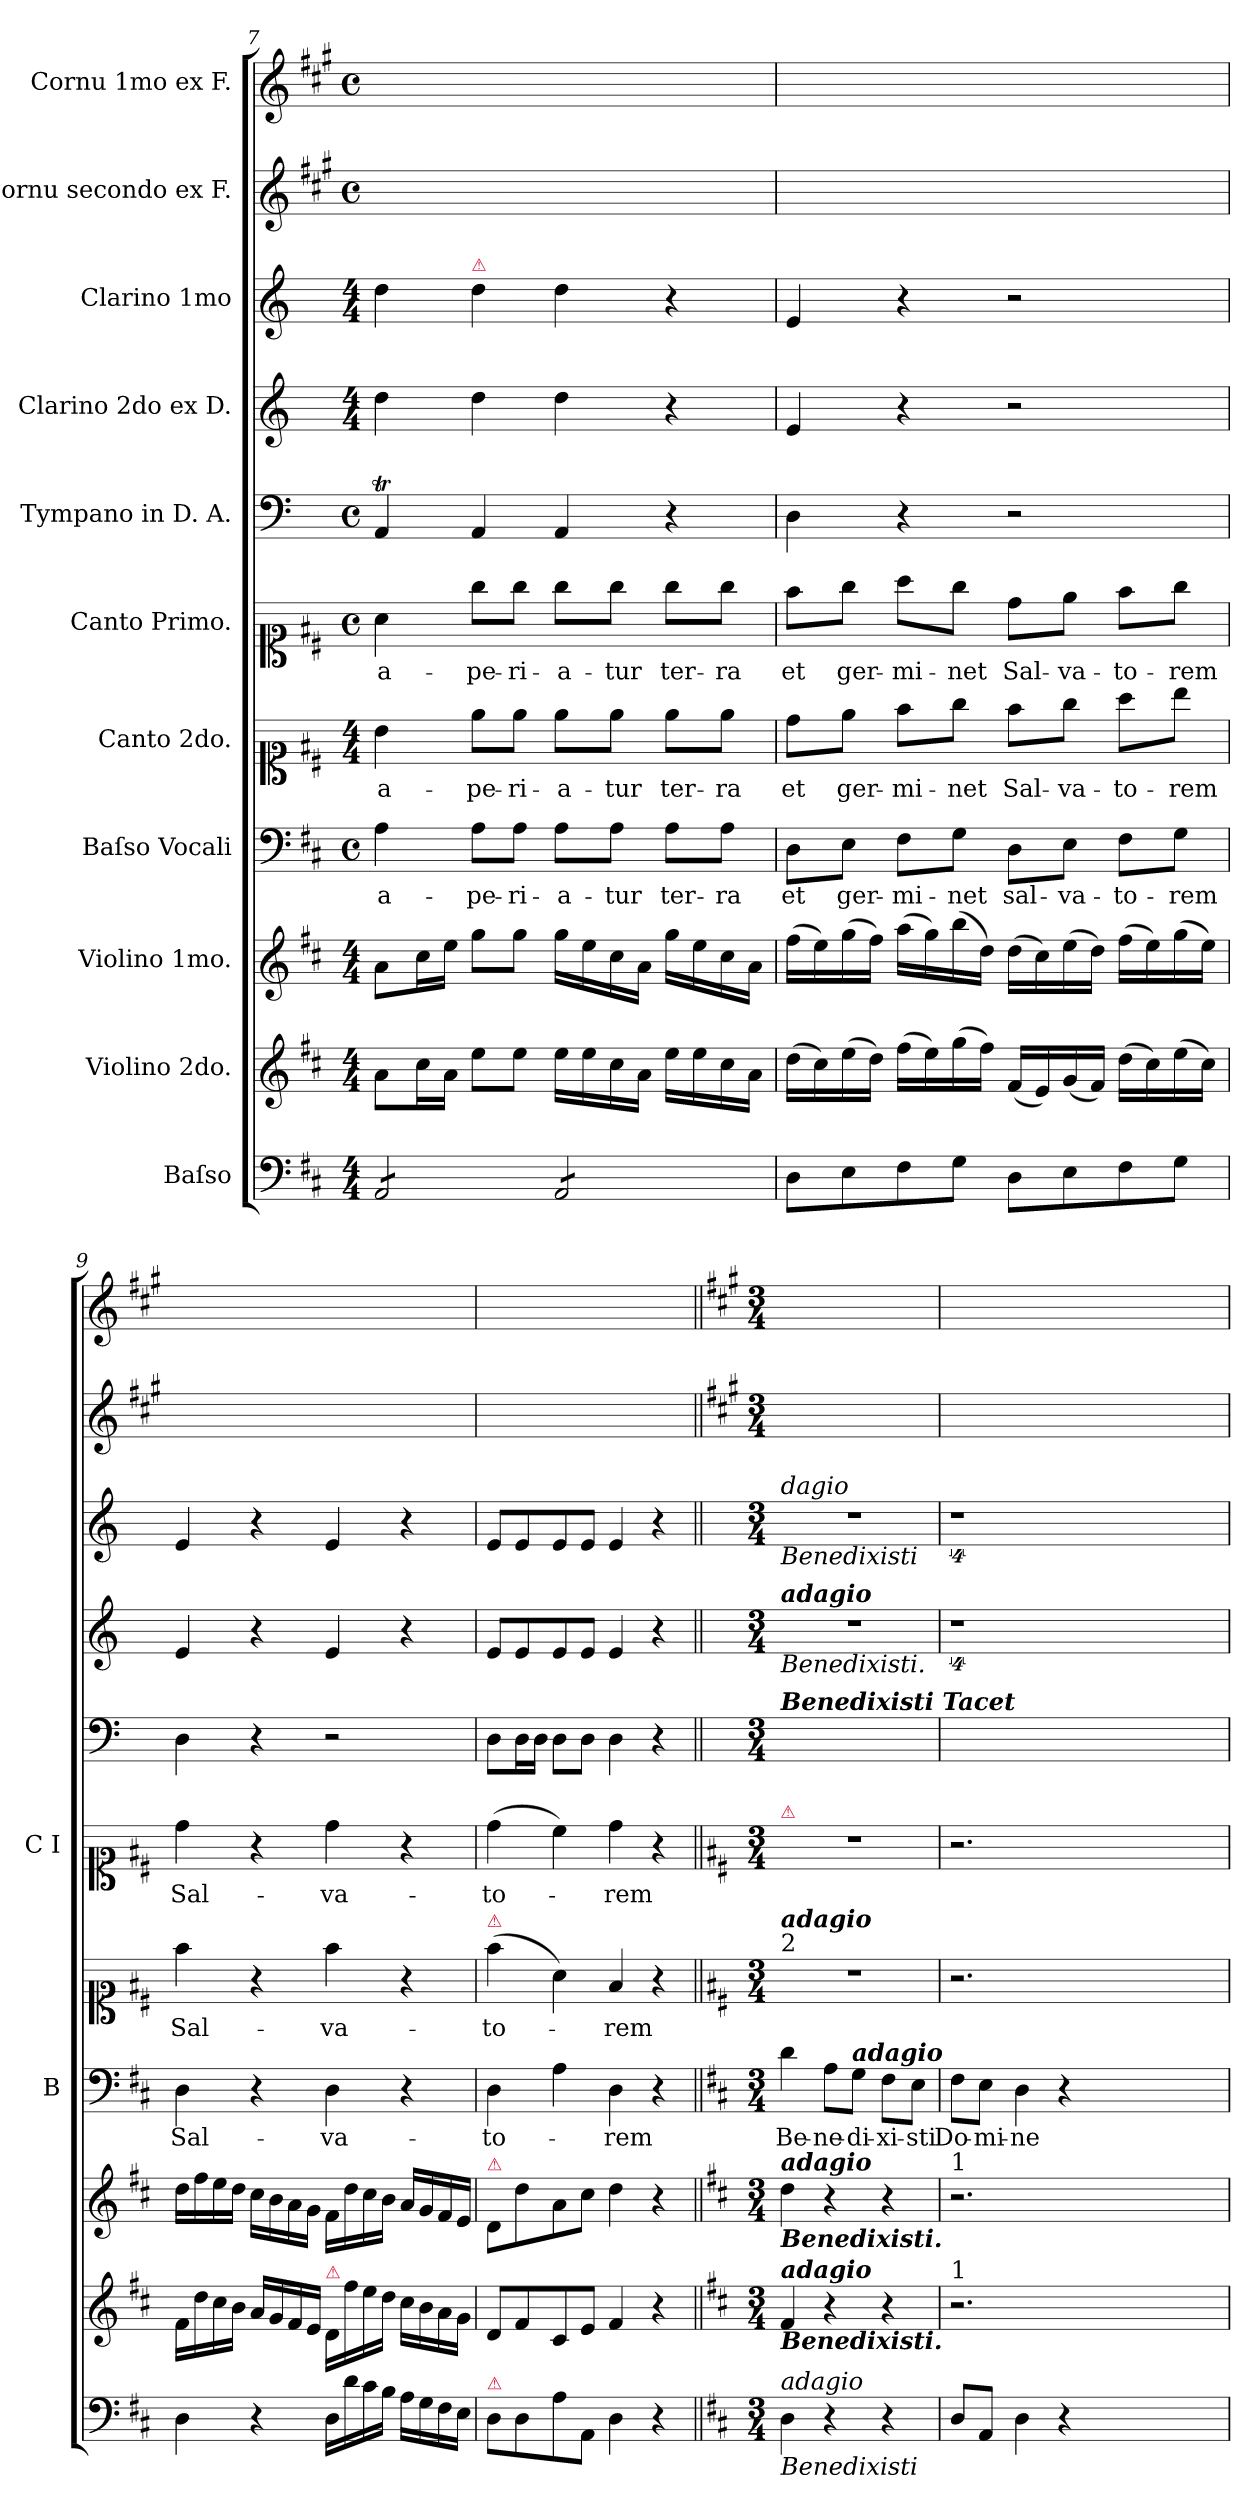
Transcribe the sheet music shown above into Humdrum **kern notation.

**kern	**kern	**kern	**kern	**text	**kern	**text	**kern	**text	**kern	**kern	**kern	**kern	**kern
*part11	*part10	*part9	*part8	*part8	*part7	*part7	*part6	*part6	*part5	*part4	*part3	*part2	*part1
*staff11	*staff10	*staff9	*staff8	*staff8	*staff7	*staff7	*staff6	*staff6	*staff5	*staff4	*staff3	*staff2	*staff1
*I"Baſso	*I"Violino 2do.	*I"Violino 1mo.	*I"Baſso Vocali	*	*I"Canto 2do.	*	*I"Canto Primo.	*	*I"Tympano in D. A.	*I"Clarino 2do ex D.	*I"Clarino 1mo	*I"Cornu secondo ex F.	*I"Cornu 1mo ex F.
*	*	*	*I'B	*	*	*	*I'C I	*	*	*	*	*	*
*clefF4	*clefG2	*clefG2	*clefF4	*	*clefC1	*	*clefC1	*	*clefF4	*clefG2	*clefG2	*clefG2	*clefG2
*	*	*	*	*	*	*	*	*	*	*ITrd-1c-2	*ITrd-1c-2	*ITrd4c7	*ITrd4c7
*k[f#c#]	*k[f#c#]	*k[f#c#]	*k[f#c#]	*	*k[f#c#]	*	*k[f#c#]	*	*k[]	*k[f#c#]	*k[f#c#]	*k[f#c#]	*k[f#c#]
*M4/4	*M4/4	*M4/4	*M4/4	*	*M4/4	*	*M4/4	*	*M4/4	*M4/4	*M4/4	*M4/4	*M4/4
*	*	*	*met(c)	*	*	*	*met(c)	*	*met(c)	*	*	*met(c)	*met(c)
=7	=7	=7	=7	=7	=7	=7	=7	=7	=7	=7	=7	=7	=7
*tremolo	*	*	*	*	*	*	*	*	*	*	*	*	*
8AA/L	8a\L	8a\L	4A\	a-	4b\	a-	4a\	a-	4AAT/	4ee\	4ee\	1ryy	1ryy
8AA/	16cc#\L	16cc#\L	.	.	.	.	.	.	.	.	.	.	.
.	16a\JJ	16ee\JJ	.	.	.	.	.	.	.	.	.	.	.
!	!	!	!	!	!	!	!	!	!	!	!LO:TX:a:color=crimson:t=⚠	!	!
8AA/	8ee\L	8gg\L	8A\L	-pe-	8ee\L	-pe-	8gg\L	-pe-	4AATTT/	4ee\	4ee\	.	.
8AA/J	8ee\J	8gg\J	8A\J	-ri-	8ee\J	-ri-	8gg\J	-ri-	.	.	.	.	.
8AA/L	16ee\LL	16gg\LL	8A\L	-a-	8ee\L	-a-	8gg\L	-a-	4AA/	4ee\	4ee\	.	.
.	16ee\	16ee\	.	.	.	.	.	.	.	.	.	.	.
8AA/	16cc#\	16cc#\	8A\J	-tur	8ee\J	-tur	8gg\J	-tur	.	.	.	.	.
.	16a\JJ	16a\JJ	.	.	.	.	.	.	.	.	.	.	.
8AA/	16ee\LL	16gg\LL	8A\L	ter-	8ee\L	ter-	8gg\L	ter-	4r	4r	4r	.	.
.	16ee\	16ee\	.	.	.	.	.	.	.	.	.	.	.
8AA/J	16cc#\	16cc#\	8A\J	-ra	8ee\J	-ra	8gg\J	-ra	.	.	.	.	.
*Xtremolo	*	*	*	*	*	*	*	*	*	*	*	*	*
.	16a\JJ	16a\JJ	.	.	.	.	.	.	.	.	.	.	.
=8	=8	=8	=8	=8	=8	=8	=8	=8	=8	=8	=8	=8	=8
8D\L	(16dd\LL	(16ff#\LL	8D\L	et	8dd\L	et	8ff#\L	et	4D\	4f#/	4f#/	1ryy	1ryy
.	16cc#\)	16ee\)	.	.	.	.	.	.	.	.	.	.	.
8E\	(16ee\	(16gg\	8E\J	ger-	8ee\J	ger-	8gg\J	ger-	.	.	.	.	.
.	16dd\JJ)	16ff#\JJ)	.	.	.	.	.	.	.	.	.	.	.
8F#\	(16ff#\LL	(16aa\LL	8F#\L	-mi-	8ff#\L	-mi-	8aa\L	-mi-	4r	4r	4r	.	.
.	16ee\)	16gg\)	.	.	.	.	.	.	.	.	.	.	.
8G\J	(16gg\	(16bb\	8G\J	-net	8gg\J	-net	8gg\J	-net	.	.	.	.	.
.	16ff#\JJ)	16dd\JJ)	.	.	.	.	.	.	.	.	.	.	.
8D\L	(16f#/LL	(16dd\LL	8D\L	sal-	8ff#\L	Sal-	8dd\L	Sal-	2r	2r	2r	.	.
.	16e/)	16cc#\)	.	.	.	.	.	.	.	.	.	.	.
8E\	(16g/	(16ee\	8E\J	-va-	8gg\J	-va-	8ee\J	-va-	.	.	.	.	.
.	16f#/JJ)	16dd\JJ)	.	.	.	.	.	.	.	.	.	.	.
8F#\	(16dd\LL	(16ff#\LL	8F#\L	-to-	8aa\L	-to-	8ff#\L	-to-	.	.	.	.	.
.	16cc#\)	16ee\)	.	.	.	.	.	.	.	.	.	.	.
8G\J	(16ee\	(16gg\	8G\J	-rem	8bb\J	-rem	8gg\J	-rem	.	.	.	.	.
.	16cc#\JJ)	16ee\JJ)	.	.	.	.	.	.	.	.	.	.	.
=9	=9	=9	=9	=9	=9	=9	=9	=9	=9	=9	=9	=9	=9
4D\	16f#\LL	16dd\LL	4D\	Sal-	4ff#\	Sal-	4dd\	Sal-	4D\	4f#/	4f#/	1ryy	1ryy
.	16dd\	16ff#\	.	.	.	.	.	.	.	.	.	.	.
.	16cc#\	16ee\	.	.	.	.	.	.	.	.	.	.	.
.	16b\JJ	16dd\JJ	.	.	.	.	.	.	.	.	.	.	.
4r	16a/LL	16cc#\LL	4r	.	4r	.	4r	.	4r	4r	4r	.	.
.	16g/	16b\	.	.	.	.	.	.	.	.	.	.	.
.	16f#/	16a\	.	.	.	.	.	.	.	.	.	.	.
.	16e/JJ	16g\JJ	.	.	.	.	.	.	.	.	.	.	.
!	!LO:TX:a:color=crimson:t=⚠	!	!	!	!	!	!	!	!	!	!	!	!
16D\LL	16d/LL	16f#\LL	4D\	-va-	4ff#\	-va-	4dd\	-va-	2r	4f#/	4f#/	.	.
16d\	16ff#\	16dd\	.	.	.	.	.	.	.	.	.	.	.
16c#\	16ee\	16cc#\	.	.	.	.	.	.	.	.	.	.	.
16B\JJ	16dd\JJ	16b\JJ	.	.	.	.	.	.	.	.	.	.	.
16A\LL	16cc#\LL	16a/LL	4r	.	4r	.	4r	.	.	4r	4r	.	.
16G\	16b\	16g/	.	.	.	.	.	.	.	.	.	.	.
16F#\	16a\	16f#/	.	.	.	.	.	.	.	.	.	.	.
16E\JJ	16g\JJ	16e/JJ	.	.	.	.	.	.	.	.	.	.	.
=10	=10	=10	=10	=10	=10	=10	=10	=10	=10	=10	=10	=10	=10
!	!	!	!	!	!LO:TX:a:color=crimson:t=⚠	!	!	!	!	!	!	!	!
!	!	!LO:TX:a:color=crimson:t=⚠	!	!	!	!	!	!	!	!	!	!	!
!LO:TX:a:color=crimson:t=⚠	!	!	!	!	!	!	!	!	!	!	!	!	!
8D\L	8d/L	8d/L	4D\	-to-	(4ff#\	-to-	(4dd\	-to-	8D\L	8f#/L	8f#/L	1ryy	1ryy
8D\	8f#/	8dd\	.	.	.	.	.	.	16D\L	8f#/	8f#/	.	.
.	.	.	.	.	.	.	.	.	16D\JJ	.	.	.	.
8A\	8c#/	8a\	4A\	.	4a\)	.	4cc#\)	.	8D\L	8f#/	8f#/	.	.
8AA/J	8e/J	8cc#\J	.	.	.	.	.	.	8D\J	8f#/J	8f#/J	.	.
4D\	4f#/	4dd\	4D\	-rem	4f#/	-rem	4dd\	-rem	4D\	4f#/	4f#/	.	.
4r	4r	4r	4r	.	4r	.	4r	.	4r	4r	4r	.	.
=11||	=11||	=11||	=11||	=11||	=11||	=11||	=11||	=11||	=11||	=11||	=11||	=11||	=11||
*	*	*	*	*	*	*	*k[f#c#]	*	*	*	*	*	*
*M3/4	*M3/4	*M3/4	*M3/4	*	*M3/4	*	*M3/4	*	*M3/4	*M3/4	*M3/4	*M3/4	*M3/4
!	!	!	!	!	!	!	!	!	!	!	!LO:TX:a:i:t=dagio	!	!
!	!	!	!	!	!	!	!	!	!	!	!LO:TX:b:i:t=Benedixisti	!	!
!	!	!	!	!	!	!	!	!	!	!LO:TX:a:Bi:t=adagio	!	!	!
!	!	!	!	!	!	!	!	!	!	!LO:TX:b:i:t=Benedixisti.	!	!	!
!	!	!	!	!	!	!	!	!	!LO:TX:a:Bi:t=Benedixisti Tacet	!	!	!	!
!	!	!	!	!	!	!	!LO:TX:a:color=crimson:t=⚠	!	!	!	!	!	!
!	!	!	!	!	!LO:TX:a:t=2	!	!	!	!	!	!	!	!
!	!	!	!	!	!LO:TX:a:Bi:t=adagio	!	!	!	!	!	!	!	!
!	!	!LO:TX:a:Bi:t=adagio	!	!	!	!	!	!	!	!	!	!	!
!	!	!LO:TX:b:Bi:t=Benedixisti.	!	!	!	!	!	!	!	!	!	!	!
!	!LO:TX:a:Bi:t=adagio	!	!	!	!	!	!	!	!	!	!	!	!
!	!LO:TX:b:Bi:t=Benedixisti.	!	!	!	!	!	!	!	!	!	!	!	!
!LO:TX:a:i:t=adagio	!	!	!	!	!	!	!	!	!	!	!	!	!
!LO:TX:b:i:t=Benedixisti	!	!	!	!	!	!	!	!	!	!	!	!	!
4D\	4f#/	4dd\	4d\	Be-	2.r	.	2.r	.	2.ryy	2.r	2.r	2.ryy	2.ryy
4r	4r	4r	8A\L	-ne-	.	.	.	.	.	.	.	.	.
!	!	!	!LO:TX:a:Bi:t=adagio	!	!	!	!	!	!	!	!	!	!
.	.	.	8G\J	-di-	.	.	.	.	.	.	.	.	.
4r	4r	4r	8F#\L	-xi-	.	.	.	.	.	.	.	.	.
.	.	.	8E\J	-sti	.	.	.	.	.	.	.	.	.
=12	=12	=12	=12	=12	=12	=12	=12	=12	=12	=12	=12	=12	=12
!	!	!LO:TX:a:t=1	!	!	!	!	!	!	!	!	!	!	!
!	!LO:TX:a:t=1	!	!	!	!	!	!	!	!	!	!	!	!
8D\L	2.r	2.r	8F#\L	Do-	2.r	.	2.r	.	2.ryy	4%9r	4%9r	2.ryy	2.ryy
8AA/J	.	.	8E\J	-mi-	.	.	.	.	.	.	.	.	.
4D\	.	.	4D\	-ne	.	.	.	.	.	.	.	.	.
4r	.	.	4r	.	.	.	.	.	.	.	.	.	.
1.ryy	1.ryy	1.ryy	1.ryy	.	1.ryy	.	1.ryy	.	1.ryy	.	.	1.ryy	1.ryy
=	=	=	=	=	=	=	=	=	=	=	=	=	=
*-	*-	*-	*-	*-	*-	*-	*-	*-	*-	*-	*-	*-	*-
